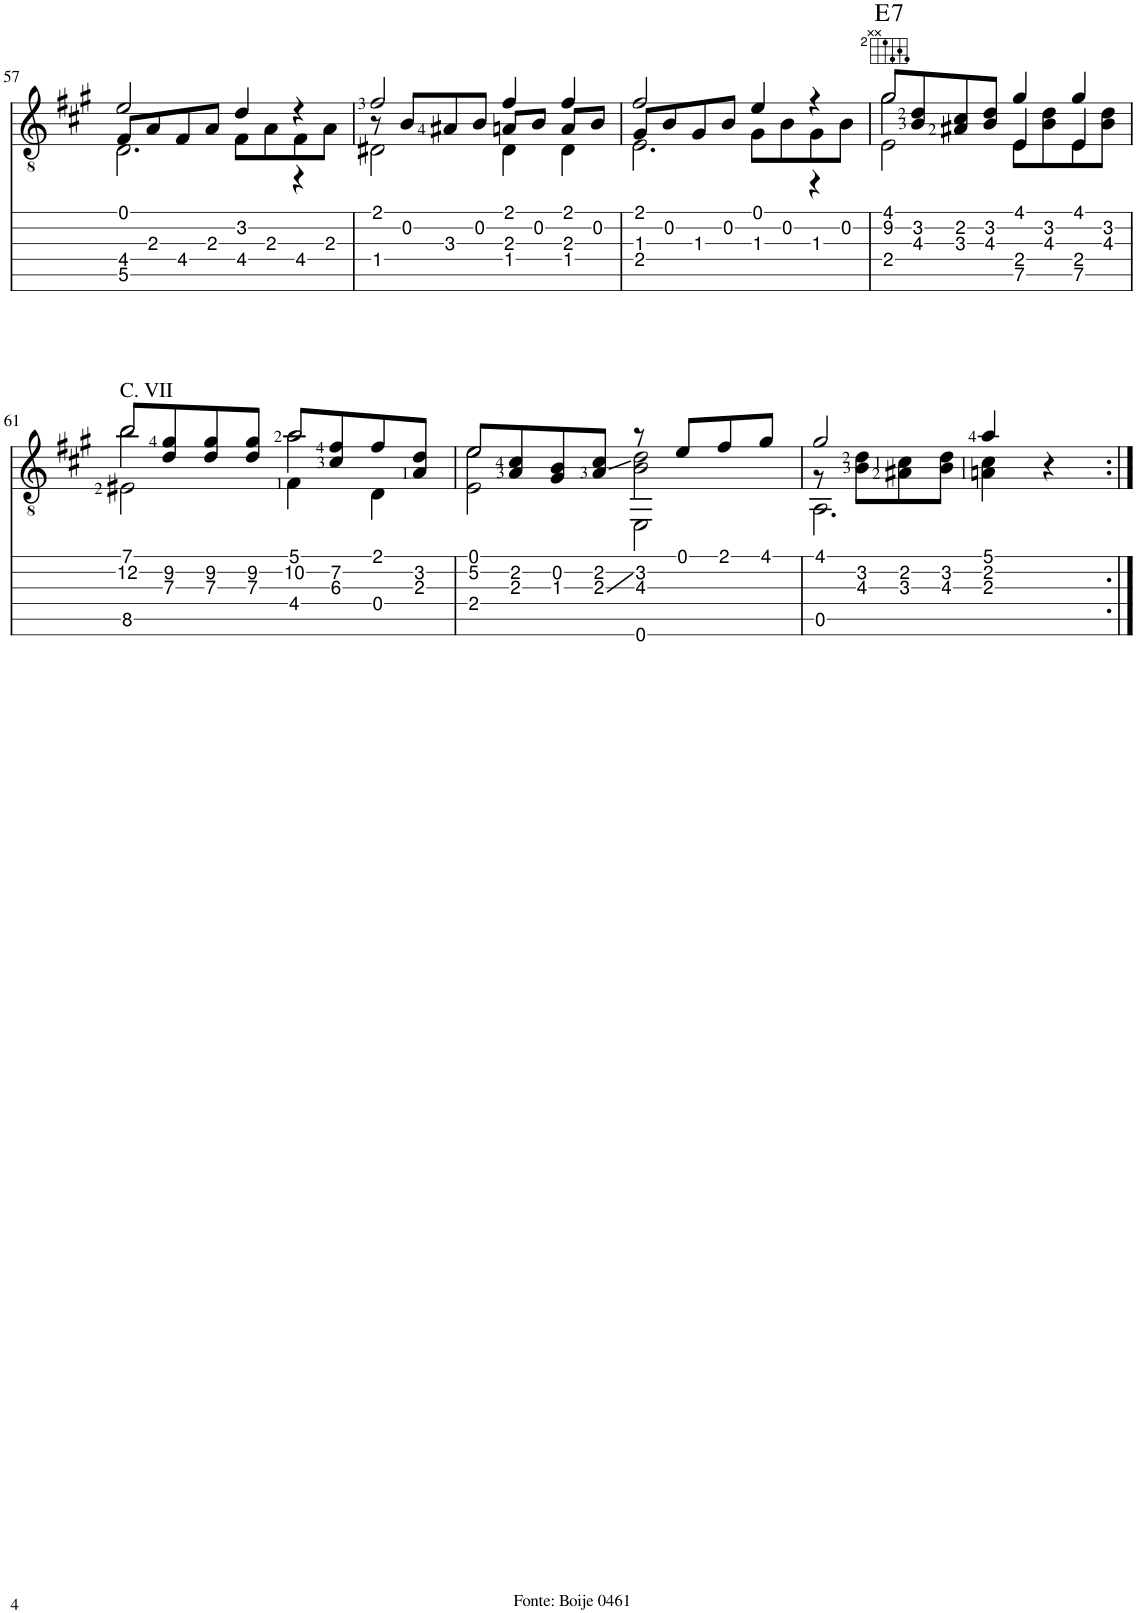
**kern	**kern	**harte
*part1	*part1	*part1
*staff2	*staff1	*
*I"Guitar	*	*
*I'Guit.	*	*
!!LO:PB:g=z
*	*clefGv2	*
*k[f#c#g#]	*k[f#c#g#]	*
*M4/4	*M4/4	*
*met(c)	*met(c)	*
=57	=57	=57
*^	*^	*
*	*^	*	*^	*
2e	8F#L	2.D	2e/	8F#/L	2.D\	.
.	8AJ	.	.	8A/	.	.
.	8F#L	.	.	8F#/	.	.
.	8AJ	.	.	8A/J	.	.
4d	8F#L	.	4d/	8F#\L	.	.
.	8AJ	.	.	8A\	.	.
4r	8F#L	4r	4r	8F#\	4r	.
.	8AJ	.	.	8A\J	.	.
=58	=58	=58	=58	=58	=58	=58
2f#	8r	2D#X	2f#/	8r	2D#X\	.
.	8B	.	.	8B/L	.	.
.	8A#XL	.	.	8A#X/	.	.
.	8BJ	.	.	8B/J	.	.
4f#	8AnL	4D#	4f#/	8An/L	4D#\	.
.	8BJ	.	.	8B/J	.	.
4f#	8AL	4D#	4f#/	8A/L	4D#\	.
.	8BJ	.	.	8B/J	.	.
=59	=59	=59	=59	=59	=59	=59
2f#	8G#L	2.E	2f#/	8G#/L	2.E\	.
.	8BJ	.	.	8B/	.	.
.	8G#L	.	.	8G#/	.	.
.	8BJ	.	.	8B/J	.	.
4e	8G#L	.	4e/	8G#\L	.	.
.	8BJ	.	.	8B\	.	.
4r	8G#L	4r	4r	8G#\	4r	.
.	8BJ	.	.	8B\J	.	.
=60	=60	=60	=60	=60	=60	=60
!	!LO:N:head=open	!	!	!LO:N:head=open	!	!LO:H:kt=7
2g#	8g#L	2E	2g#\	8g#/L	2E\	E:7
.	8B\ 8d\J	.	.	8B/ 8d/	.	.
.	8A#X\ 8c#\L	.	.	8A#X/ 8c#/	.	.
.	8B\ 8d\J	.	.	8B/ 8d/J	.	.
4g#	8EL	4E	4g#/	8E\L	4E/	.
.	8B\ 8d\J	.	.	8B\ 8d\	.	.
4g#	8EL	4E	4g#/	8E\	4E/	.
.	8B\ 8d\J	.	.	8B\ 8d\J	.	.
!!LO:LB:g=z	!!	!!
=61	=61	=61	=61	=61	=61	=61
!	!	!	!LO:TX:a:t=C. VII	!	!	!
!	!LO:N:head=open	!	!	!LO:N:head=open	!	!
2b	8bL	2E#X	2b\	8b/L	2E#X\	.
.	8d\ 8g#\J	.	.	8d/ 8g#/	.	.
.	8d\ 8g#\L	.	.	8d/ 8g#/	.	.
.	8d\ 8g#\J	.	.	8d/ 8g#/J	.	.
!	!LO:N:head=open	!	!	!LO:N:head=open	!	!
2a	8aL	4F#	2a\	8a/L	4F#\	.
.	8c#\ 8f#\J	.	.	8c#/ 8f#/	.	.
.	8f#L	4D	.	8f#/	4D\	.
.	8A\ 8d\J	.	.	8A/ 8d/J	.	.
=62	=62	=62	=62	=62	=62	=62
!	!LO:N:head=open	!	!	!LO:N:head=open	!	!
2e	8eL	2E	2e\	8e/L	2E\	.
.	8A\ 8c#\J	.	.	8A/ 8c#/	.	.
.	8G#\ 8B\L	.	.	8G#/ 8B/	.	.
.	8A\ 8c#\J	.	.	8A/ 8c#/J	.	.
8r	2B 2d	2EE	8r	2B\ 2d\	2EE\	.
8e	.	.	8e/L	.	.	.
8f#L	.	.	8f#/	.	.	.
8g#J	.	.	8g#/J	.	.	.
=63	=63	=63	=63	=63	=63	=63
2g#	8r	2.AA	2g#/	8r	2.AA\	.
.	8B 8d	.	.	8B\ 8d\L	.	.
.	8A#X\ 8c#\L	.	.	8A#X\ 8c#\	.	.
.	8B\ 8d\J	.	.	8B\ 8d\J	.	.
4a	4An 4c#	.	4a/	4An\ 4c#\	.	.
4r	4ryy	4ryy	4r	4ryy	4ryy	.
*v	*v	*v	*	*	*	*
*	*v	*v	*v	*
=:|!	=:|!	=:|!
*-	*-	*-
